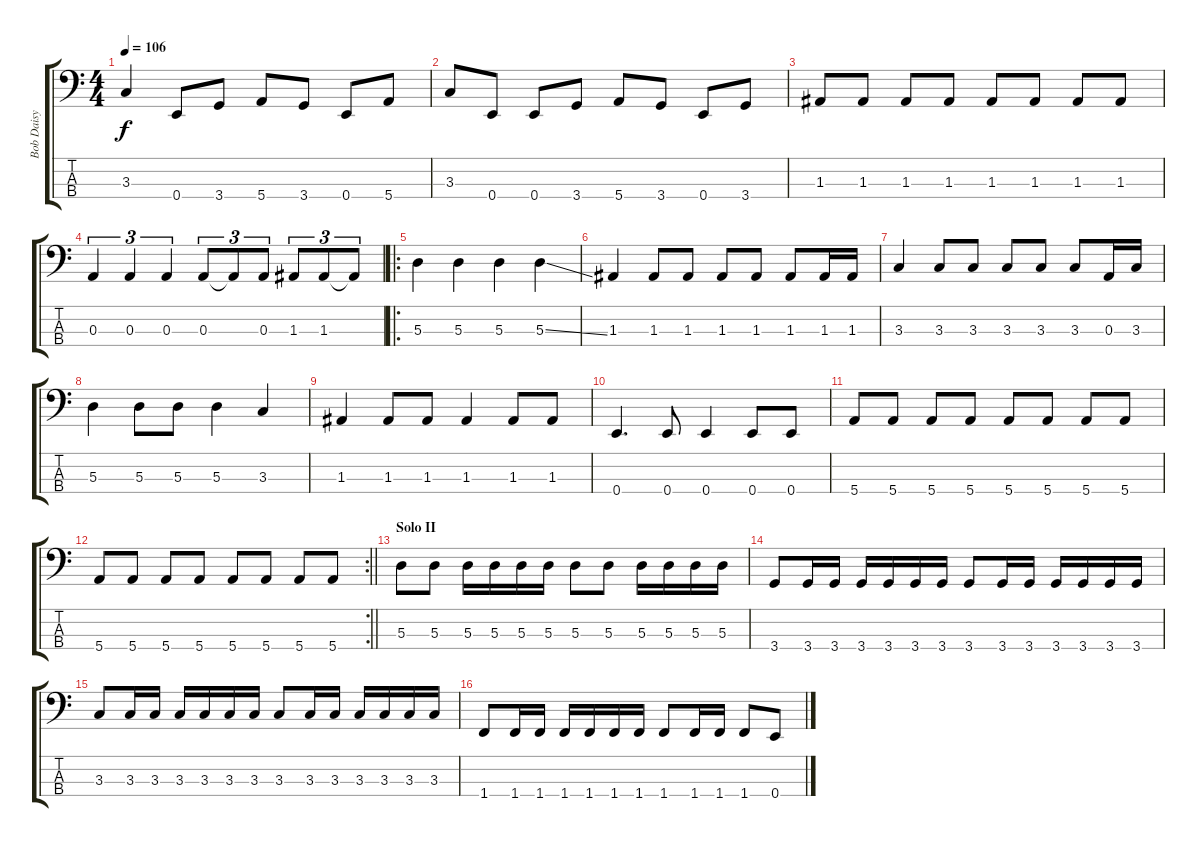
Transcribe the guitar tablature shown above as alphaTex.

\track ("Bob Daisy (Bass)" "Bob Daisy ") {instrument electricbassfinger}
\staff {score tabs}
\tuning (G2 D2 A1 E1) {hide}
\ts (4 4)
\tempo 106
\clef f4
\ks c
3.3.4{dy f} 0.4.8 3.4.8 5.4.8 3.4.8 0.4.8 5.4.8 |
3.3.8 0.4.8 0.4.8 3.4.8 5.4.8 3.4.8 0.4.8 3.4.8 |
1.3.8 1.3.8 1.3.8 1.3.8 1.3.8 1.3.8 1.3.8 1.3.8 |
0.3.4{tu (3 2)} 0.3.4{tu (3 2)} 0.3.4{tu (3 2)} 0.3.8{tu (3 2)} 0.3{t}.8{tu (3 2)} 0.3.8{tu (3 2)} 1.3.8{tu (3 2)} 1.3.8{tu (3 2)} 1.3{t}.8{tu (3 2)} |
\ro
5.3.4 5.3.4 5.3.4 5.3{ss}.4 |
1.3.4 1.3.8 1.3.8 1.3.8 1.3.8 1.3.8 1.3.16 1.3.16 |
3.3.4 3.3.8 3.3.8 3.3.8 3.3.8 3.3.8 0.3.16 3.3.16 |
5.3.4 5.3.8 5.3.8 5.3.4 3.3.4 |
1.3.4 1.3.8 1.3.8 1.3.4 1.3.8 1.3.8 |
0.4.4{d} 0.4.8 0.4.4 0.4.8 0.4.8 |
5.4.8 5.4.8 5.4.8 5.4.8 5.4.8 5.4.8 5.4.8 5.4.8 |
\rc 2
\barLineRight lightlight
5.4.8 5.4.8 5.4.8 5.4.8 5.4.8 5.4.8 5.4.8 5.4.8 |
\section ("" "Solo II")
5.3.8 5.3.8 5.3.16 5.3.16 5.3.16 5.3.16 5.3.8 5.3.8 5.3.16 5.3.16 5.3.16 5.3.16 |
3.4.8 3.4.16 3.4.16 3.4.16 3.4.16 3.4.16 3.4.16 3.4.8 3.4.16 3.4.16 3.4.16 3.4.16 3.4.16 3.4.16 |
3.3.8 3.3.16 3.3.16 3.3.16 3.3.16 3.3.16 3.3.16 3.3.8 3.3.16 3.3.16 3.3.16 3.3.16 3.3.16 3.3.16 |
1.4.8 1.4.16 1.4.16 1.4.16 1.4.16 1.4.16 1.4.16 1.4.8 1.4.16 1.4.16 1.4.8 0.4.8
